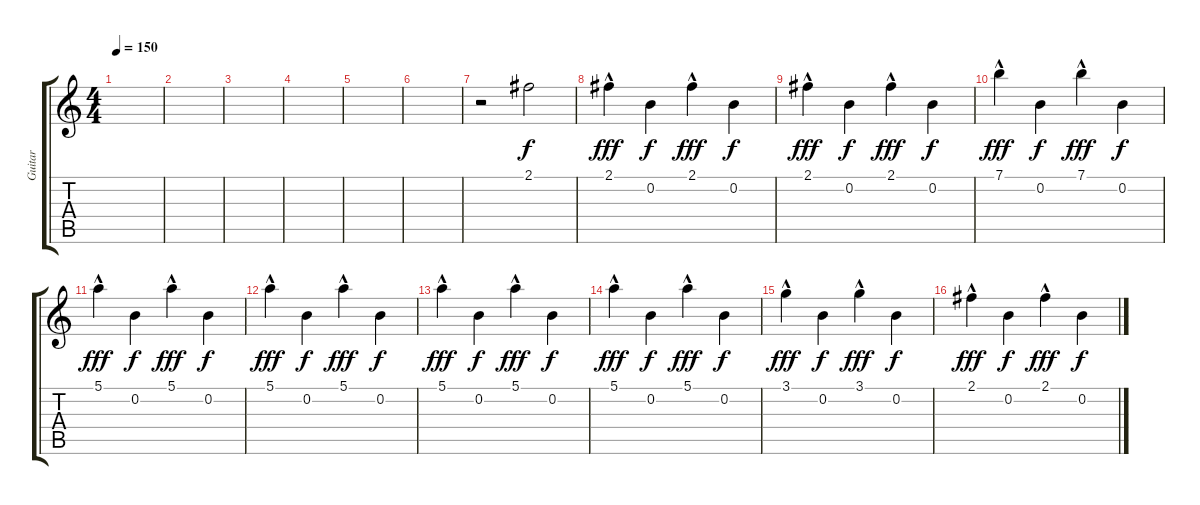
\track ("Guitar" "Guitar") {instrument electricguitarclean}
\staff {score tabs}
\tuning (E4 B3 G3 D3 A2 E2) {hide}
\ts (4 4)
\tempo 150
\clef g2
\ks c
|
|
|
|
|
|
r.2 2.1.2 |
2.1{hac}.4{dy fff} 0.2.4{dy f} 2.1{hac}.4{dy fff} 0.2.4{dy f} |
2.1{hac}.4{dy fff} 0.2.4{dy f} 2.1{hac}.4{dy fff} 0.2.4{dy f} |
7.1{hac}.4{dy fff} 0.2.4{dy f} 7.1{hac}.4{dy fff} 0.2.4{dy f} |
5.1{hac}.4{dy fff} 0.2.4{dy f} 5.1{hac}.4{dy fff} 0.2.4{dy f} |
5.1{hac}.4{dy fff} 0.2.4{dy f} 5.1{hac}.4{dy fff} 0.2.4{dy f} |
5.1{hac}.4{dy fff} 0.2.4{dy f} 5.1{hac}.4{dy fff} 0.2.4{dy f} |
5.1{hac}.4{dy fff} 0.2.4{dy f} 5.1{hac}.4{dy fff} 0.2.4{dy f} |
3.1{hac}.4{dy fff} 0.2.4{dy f} 3.1{hac}.4{dy fff} 0.2.4{dy f} |
2.1{hac}.4{dy fff} 0.2.4{dy f} 2.1{hac}.4{dy fff} 0.2.4{dy f}
